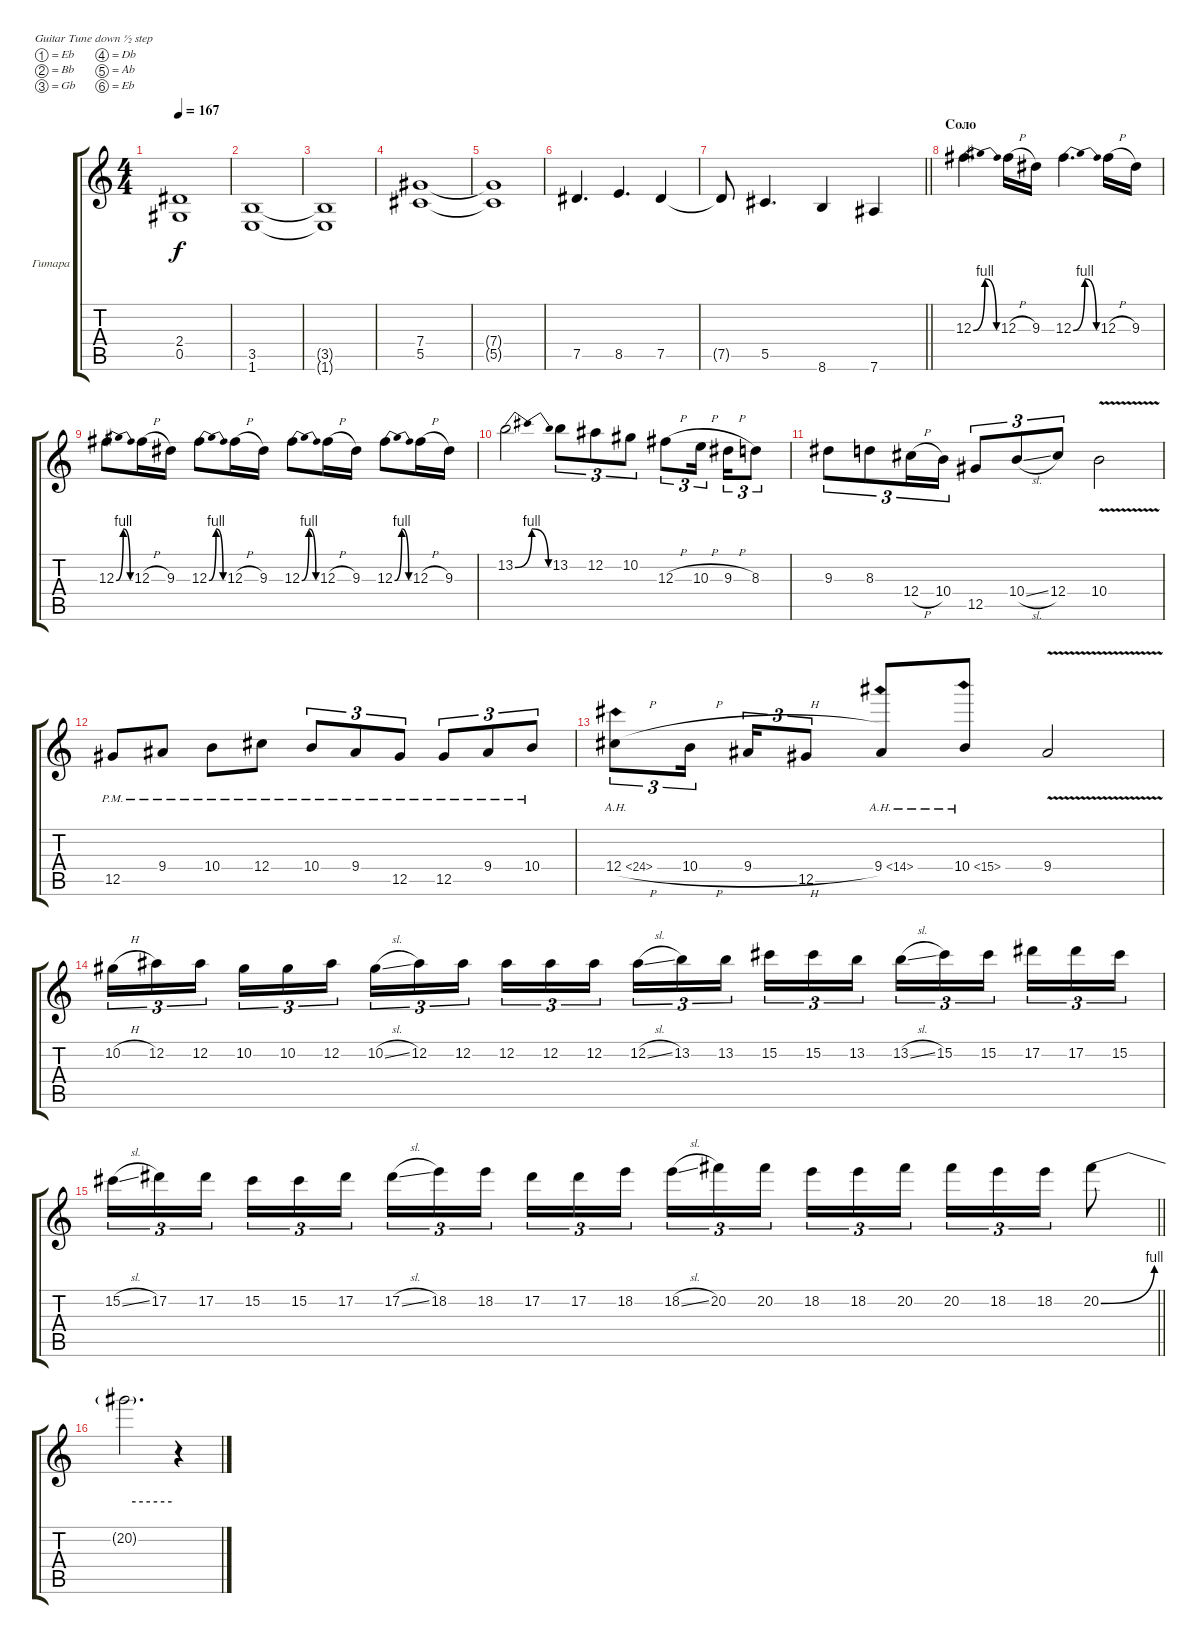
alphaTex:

\bracketExtendMode groupsimilarinstruments
\firstSystemTrackNameOrientation horizontal
\otherSystemsTrackNameOrientation horizontal
\track ("Владимир Холстинин" "Гитара") {instrument distortionguitar}
\staff {score tabs}
\tuning (Eb4 Bb3 Gb3 Db3 Ab2 Eb2)
\ts (4 4)
\tempo 167
\clef g2
\ks aminor
(2.4{t} 0.5{t}).1{dy f} |
(3.5 1.6).1 |
(3.5{t} 1.6{t}).1 |
(7.4 5.5).1 |
(7.4{t} 5.5{t}).1 |
7.5.4{d} 8.5.4{d} 7.5.4 |
\barLineRight lightlight
7.5{t}.8 5.5.4{d} 8.6.4 7.6.4 |
\section ("" "Соло")
12.3{be (bendrelease 0 0 30 4 30 4 60 0)}.4{d} 12.3{h}.16 9.3.16 12.3{be (bendrelease 0 0 30 4 30 4 60 0)}.4{d} 12.3{h}.16 9.3.16 |
12.3{be (bendrelease 0 0 30 4 30 4 60 0)}.8 12.3{h}.16 9.3.16 12.3{be (bendrelease 0 0 30 4 30 4 60 0)}.8 12.3{h}.16 9.3.16 12.3{be (bendrelease 0 0 30 4 30 4 60 0)}.8 12.3{h}.16 9.3.16 12.3{be (bendrelease 0 0 30 4 30 4 60 0)}.8 12.3{h}.16 9.3.16 |
13.2{be (bendrelease 0 0 30 4 30 4 60 0)}.2 13.2.8{tu (3 2)} 12.2.8{tu (3 2)} 10.2.8{tu (3 2)} 12.3{h}.8{tu (3 2)} 10.3{h}.16{tu (3 2)} 9.3{h}.16{tu (3 2)} 8.3.8{tu (3 2)} |
9.3.8{tu (3 2)} 8.3.8{tu (3 2)} 12.4{h}.16{tu (3 2)} 10.4.16{tu (3 2)} 12.5.8{tu (3 2)} 10.4{sl}.8{tu (3 2)} 12.4.8{tu (3 2)} 10.4{v}.2 |
12.5{pm}.8 9.4{pm}.8 10.4{pm}.8 12.4{pm}.8 10.4{pm}.8{tu (3 2)} 9.4{pm}.8{tu (3 2)} 12.5{pm}.8{tu (3 2)} 12.5{pm}.8{tu (3 2)} 9.4{pm}.8{tu (3 2)} 10.4{pm}.8{tu (3 2)} |
12.4{ah 12 h}.8{tu (3 2)} 10.4{h}.16{tu (3 2)} 9.4{h}.16{tu (3 2)} 12.5.8{tu (3 2)} 9.4{ah 5}.8 10.4{ah 5}.8 9.4{v}.2 |
10.2{h}.16{tu (3 2)} 12.2.16{tu (3 2)} 12.2.16{tu (3 2)} 10.2.16{tu (3 2)} 10.2.16{tu (3 2)} 12.2.16{tu (3 2)} 10.2{sl}.16{tu (3 2)} 12.2.16{tu (3 2)} 12.2.16{tu (3 2)} 12.2.16{tu (3 2)} 12.2.16{tu (3 2)} 12.2.16{tu (3 2)} 12.2{sl}.16{tu (3 2)} 13.2.16{tu (3 2)} 13.2.16{tu (3 2)} 15.2.16{tu (3 2)} 15.2.16{tu (3 2)} 13.2.16{tu (3 2)} 13.2{sl}.16{tu (3 2)} 15.2.16{tu (3 2)} 15.2.16{tu (3 2)} 17.2.16{tu (3 2)} 17.2.16{tu (3 2)} 15.2.16{tu (3 2)} |
\barLineRight lightlight
15.2{sl}.16{tu (3 2)} 17.2.16{tu (3 2)} 17.2.16{tu (3 2)} 15.2.16{tu (3 2)} 15.2.16{tu (3 2)} 17.2.16{tu (3 2)} 17.2{sl}.16{tu (3 2)} 18.2.16{tu (3 2)} 18.2.16{tu (3 2)} 17.2.16{tu (3 2)} 17.2.16{tu (3 2)} 18.2.16{tu (3 2)} 18.2{sl}.16{tu (3 2)} 20.2.16{tu (3 2)} 20.2.16{tu (3 2)} 18.2.16{tu (3 2)} 18.2.16{tu (3 2)} 20.2.16{tu (3 2)} 20.2.16{tu (3 2)} 18.2.16{tu (3 2)} 18.2.16{tu (3 2)} 20.2{be (bend 0 0 60 4)}.8 |
20.2{be (hold 0 4 60 4) t}.2{d} r.4
